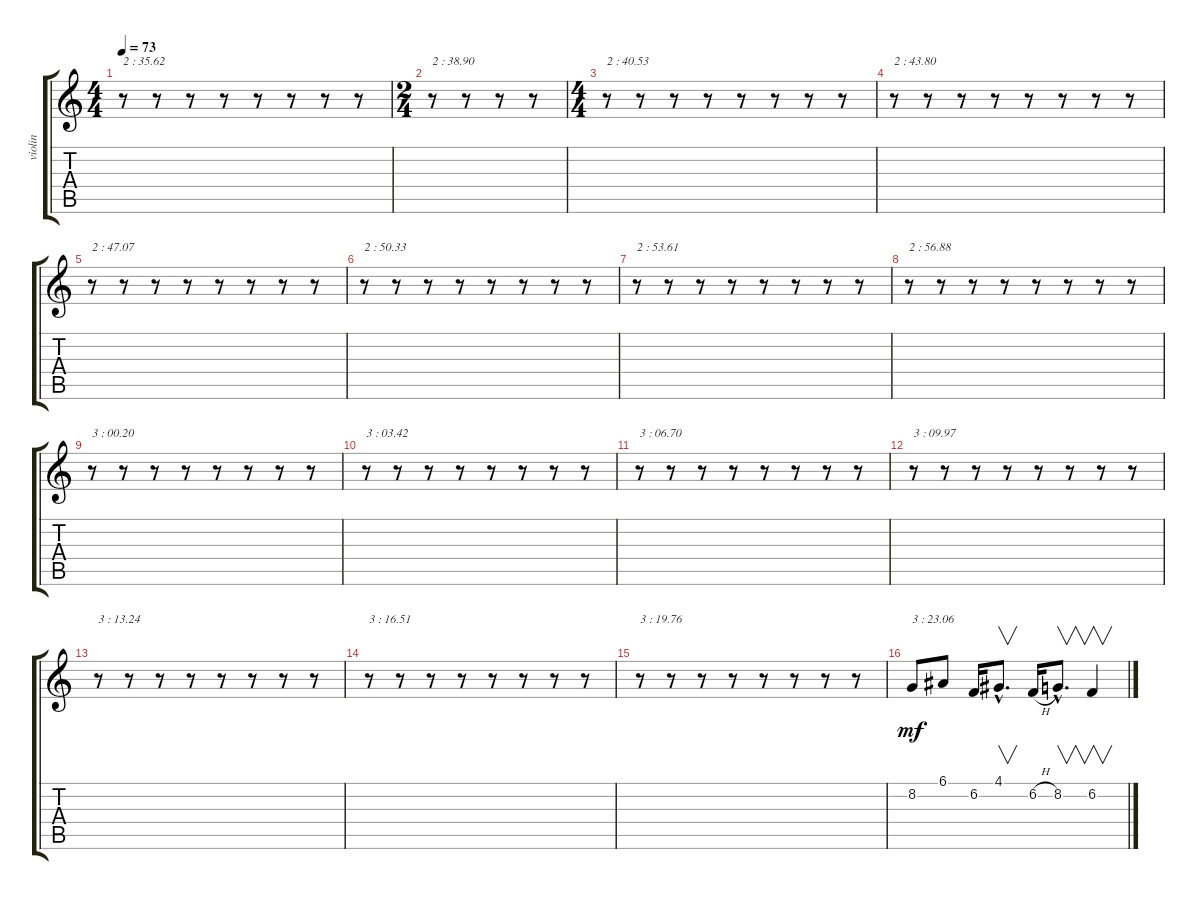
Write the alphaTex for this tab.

\track ("violin" "violin") {instrument cello}
\staff {score tabs}
\tuning (E4 B3 G3 D3 A2 E2) {hide}
\ts (4 4)
\tempo 73
\clef g2
\ks c
r.8{txt "2 : 35.62" dy f} r.8 r.8 r.8 r.8 r.8 r.8 r.8 |
\ts (2 4)
r.8{txt "2 : 38.90"} r.8 r.8 r.8 |
\ts (4 4)
r.8{txt "2 : 40.53"} r.8 r.8 r.8 r.8 r.8 r.8 r.8 |
r.8{txt "2 : 43.80"} r.8 r.8 r.8 r.8 r.8 r.8 r.8 |
r.8{txt "2 : 47.07"} r.8 r.8 r.8 r.8 r.8 r.8 r.8 |
r.8{txt "2 : 50.33"} r.8 r.8 r.8 r.8 r.8 r.8 r.8 |
r.8{txt "2 : 53.61"} r.8 r.8 r.8 r.8 r.8 r.8 r.8 |
r.8{txt "2 : 56.88"} r.8 r.8 r.8 r.8 r.8 r.8 r.8 |
r.8{txt "3 : 00.20"} r.8 r.8 r.8 r.8 r.8 r.8 r.8 |
r.8{txt "3 : 03.42"} r.8 r.8 r.8 r.8 r.8 r.8 r.8 |
r.8{txt "3 : 06.70"} r.8 r.8 r.8 r.8 r.8 r.8 r.8 |
r.8{txt "3 : 09.97"} r.8 r.8 r.8 r.8 r.8 r.8 r.8 |
r.8{txt "3 : 13.24"} r.8 r.8 r.8 r.8 r.8 r.8 r.8 |
r.8{txt "3 : 16.51"} r.8 r.8 r.8 r.8 r.8 r.8 r.8 |
r.8{txt "3 : 19.76"} r.8 r.8 r.8 r.8 r.8 r.8 r.8 |
8.2.8{txt "3 : 23.06" dy mf} 6.1.8 6.2.16 4.1{hac}.8{v d} 6.2{h}.16 8.2{hac}.8{v d} 6.2.4{v}
